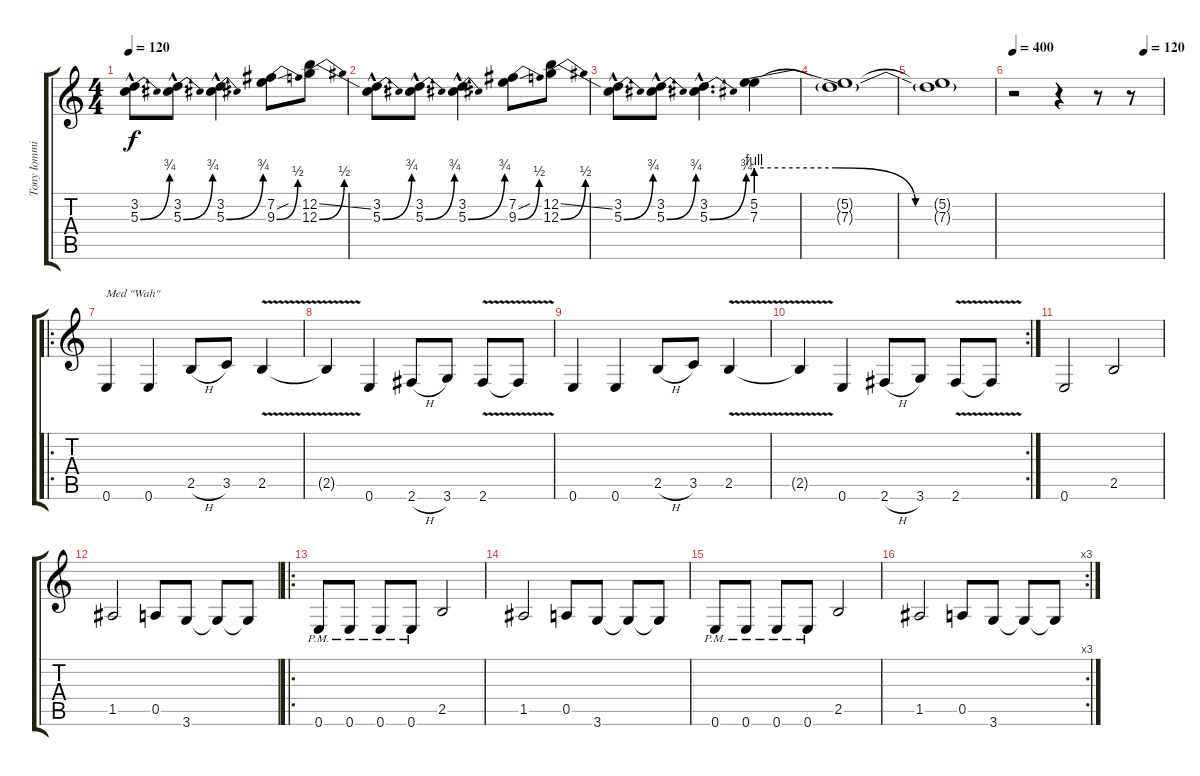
\track ("Tony Iommi" "Tony Iommi") {instrument overdrivenguitar}
\staff {score tabs}
\tuning (E4 B3 G3 D3 A2 E2) {hide}
\ts (4 4)
\tempo 120
\clef g2
\ks c
(3.2{hac} 5.3{be (bend 0 0 60 3) hac}).8{d dy f} (3.2{hac} 5.3{be (bend 0 0 60 3) hac}).8{d} (3.2{hac} 5.3{be (bend 0 0 60 3) hac}).4{d} (7.2{sou} 9.3{be (bend 0 0 60 2)}).8 (12.2{ss} 12.3{be (bend 0 0 60 2)}).8 |
(3.2{hac} 5.3{be (bend 0 0 60 3) hac}).8{d} (3.2{hac} 5.3{be (bend 0 0 60 3) hac}).8{d} (3.2{hac} 5.3{be (bend 0 0 60 3) hac}).4{d} (7.2{sou} 9.3{be (bend 0 0 60 2)}).8 (12.2{ss} 12.3{be (bend 0 0 60 2)}).8 |
(3.2{hac} 5.3{be (bend 0 0 60 3) hac}).8{d} (3.2{hac} 5.3{be (bend 0 0 60 3) hac}).8{d} (3.2{hac} 5.3{be (bend 0 0 60 3) hac}).4{d} (5.2 7.3{be (custom 0 4 20 4 40 0 60 0)}).4 |
(5.2{t} 7.3{t}).1 |
(5.2{t} 7.3{t}).1 |
\tempo 400
\tempo (120 0.875)
r.2 r.4 r.8 r.8 |
\ro
0.6.4{txt "Med \"Wah\""} 0.6.4 2.5{h}.8 3.5.8 2.5{v}.4 |
2.5{t}.4 0.6.4 2.6{h}.8 3.6.8 2.6{v}.8 2.6{t}.8 |
0.6.4 0.6.4 2.5{h}.8 3.5.8 2.5{v}.4 |
\rc 2
2.5{t}.4 0.6.4 2.6{h}.8 3.6.8 2.6{v}.8 2.6{t}.8 |
0.6.2 2.5.2 |
1.5.2 0.5.8 3.6.8 3.6{t}.8 3.6{t}.8 |
\ro
0.6{pm}.8 0.6{pm}.8 0.6{pm}.8 0.6{pm}.8 2.5.2 |
1.5.2 0.5.8 3.6.8 3.6{t}.8 3.6{t}.8 |
0.6{pm}.8 0.6{pm}.8 0.6{pm}.8 0.6{pm}.8 2.5.2 |
\rc 3
1.5.2 0.5.8 3.6.8 3.6{t}.8 3.6{t}.8
